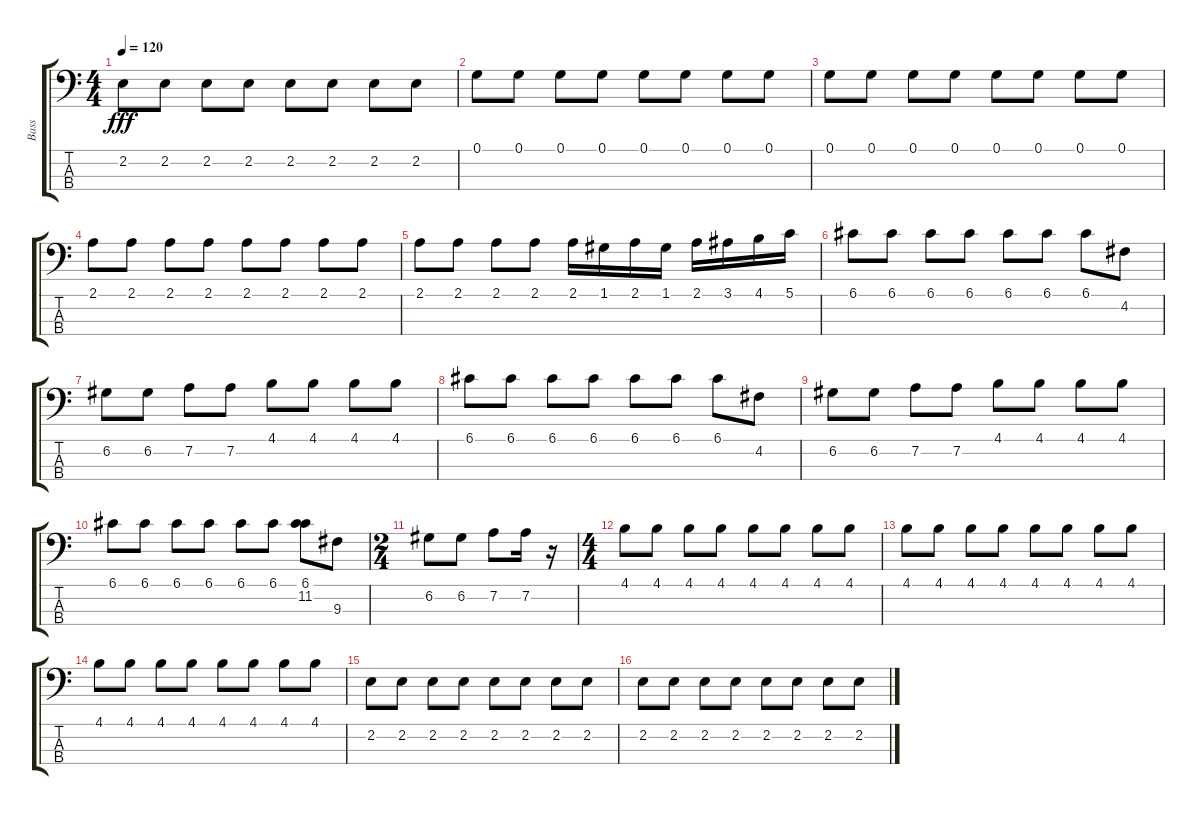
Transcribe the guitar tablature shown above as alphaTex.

\track ("Bass       (GS) " "Bass      ") {instrument electricbassfinger}
\staff {score tabs}
\tuning (G2 D2 A1 E1) {hide}
\ts (4 4)
\tempo 120
\clef f4
\ks c
2.2.8{dy fff} 2.2.8 2.2.8 2.2.8 2.2.8 2.2.8 2.2.8 2.2.8 |
0.1.8 0.1.8 0.1.8 0.1.8 0.1.8 0.1.8 0.1.8 0.1.8 |
0.1.8 0.1.8 0.1.8 0.1.8 0.1.8 0.1.8 0.1.8 0.1.8 |
2.1.8 2.1.8 2.1.8 2.1.8 2.1.8 2.1.8 2.1.8 2.1.8 |
2.1.8 2.1.8 2.1.8 2.1.8 2.1.16 1.1.16 2.1.16 1.1.16 2.1.16 3.1.16 4.1.16 5.1.16 |
6.1.8 6.1.8 6.1.8 6.1.8 6.1.8 6.1.8 6.1.8 4.2.8 |
6.2.8 6.2.8 7.2.8 7.2.8 4.1.8 4.1.8 4.1.8 4.1.8 |
6.1.8 6.1.8 6.1.8 6.1.8 6.1.8 6.1.8 6.1.8 4.2.8 |
6.2.8 6.2.8 7.2.8 7.2.8 4.1.8 4.1.8 4.1.8 4.1.8 |
6.1.8 6.1.8 6.1.8 6.1.8 6.1.8 6.1.8 (6.1 11.2).8 9.3.8 |
\ts (2 4)
6.2.8 6.2.8 7.2.8 7.2.16 r.16 |
\ts (4 4)
4.1.8 4.1.8 4.1.8 4.1.8 4.1.8 4.1.8 4.1.8 4.1.8 |
4.1.8 4.1.8 4.1.8 4.1.8 4.1.8 4.1.8 4.1.8 4.1.8 |
4.1.8 4.1.8 4.1.8 4.1.8 4.1.8 4.1.8 4.1.8 4.1.8 |
2.2.8 2.2.8 2.2.8 2.2.8 2.2.8 2.2.8 2.2.8 2.2.8 |
2.2.8 2.2.8 2.2.8 2.2.8 2.2.8 2.2.8 2.2.8 2.2.8
